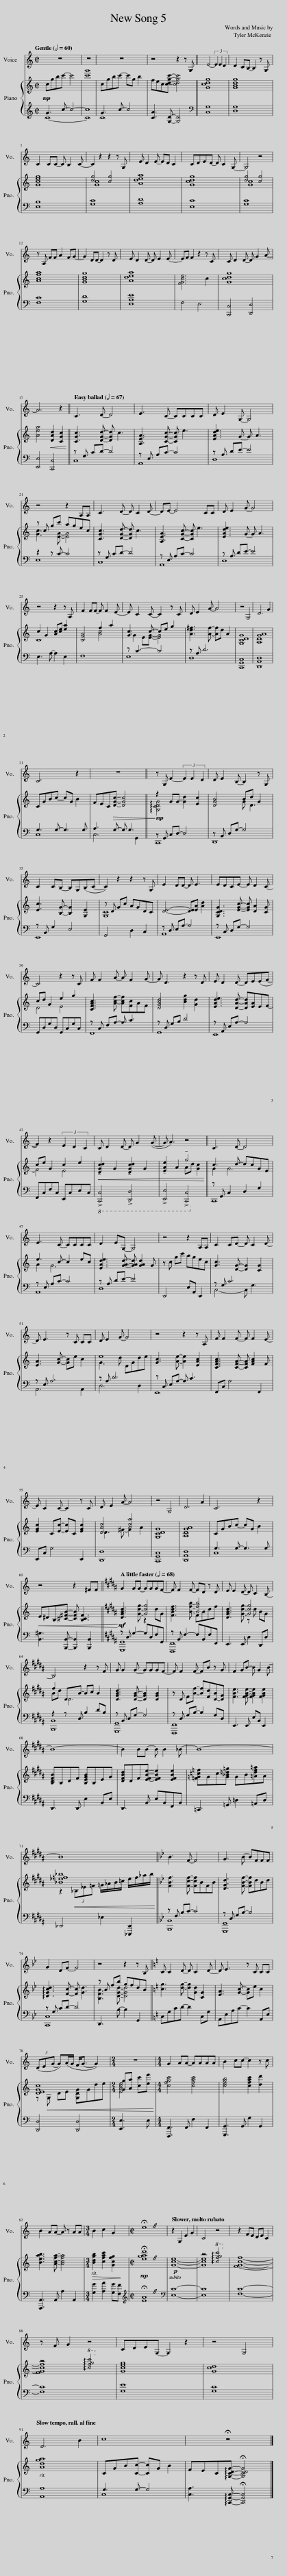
X:1
%%score 1 { ( 2 5 ) | ( 3 4 ) }
L:1/8
Q:1/2=60
M:2/2
I:linebreak $
K:C
V:1 treble
V:2 treble
V:5 treble
V:3 treble
V:4 treble
V:1
 z8 | z8 | z8 | z4 z2 z G, || E4- (3E2 E2 D2 | %5
 D2 CB,- B,2 z G, |$ C2 CC- C B,2 C- | C2 z2 z2 z G, | E D2 E- ED C2 | CDED- D C2 G,- | %10
 G,4 z4 |$ z A, FF A2 FG- | G2 DD- D2 z D | E D2 D- D E2 E- | EF F2 z2 z C | %15
 C D2 D- D G2 A- |$ A6 z2 ||[Q:1/2=67] C3 D- D4 | E3 C- CCCC | D E2 G,- G,4 |$ %20
 z4 z2 A,A, | C3 D- D C2 D- | DE- E4 CC | D E2 G- G4 |$ z4 z2 z A, | %25
 F2 FF- F F2 E- | E C2 C- C2 z C | D E2 A- A4 | z4 G,4 | D6 G2 |$ %30
 C6 z2 | z8 || z G, E2- (3E2 E2 D2 | D E2 B,- B,2 z G, |$ C2 CB,- B,G,(B,C- | %35
 C2) z2 z2 z G, | E2 DD- D E3 | EDCE- E D2 C- |$ C4 z2 z C | F F2 A- A F2 G- | %40
 G D3 z2 z D | E D2 D- DE(EF- |$ F2) z2 (3E2 D2 C2 | C D2 D- D G2 (G- | G A3) z4 || %45
 C3 D- D4 |$ E3 C- CCCC | D2 EG,- G,4 | z4 z2 A,A, | C2 CD- D C2 D- |$ %50
 D E3 z C CC | D E2 G- G4 | z4 z2 z A, | F F2 F- F F2 E- |$ E C2 C- C2 z C | %55
 D E2 A- A4 | z4 G,4 | D6 A2 | C6 z2 |$ z4 z2 ^FF || %60
[K:B][Q:1/2=68] G2 GG- GGGF- | F F2 F- FD z D | E E2 D- D C2 B,- |$ B,4 z2 z F | G G2 G- GGGF- | %65
 F F2 F- FB z G | F2 GB- B G2 B- |$ B8- | B2 BB- B B2 _B- | B8- |$ %70
 B8 ||[K:Bb] B3 F- F4 | G3 B- BFFF |$ G2 DF- F4 | z4 z2 z B, || %75
[K:C] C C2 D- D C2 D- | D E3 z C CC |$ (3(DEG- G)(A/G/ F<G- G2) |[M:2/4] z4 |[M:4/4] G2 AA- AAAA | %80
 B2 cc- c2 z c |$ B2 AA- A z AA |[M:3/4] !fermata!B2 !fermata!c2 !fermata!G2 |[M:2/2] !fermata!e8 |[Q:1/4=120] z2 G,2 E2 G2 | %85
 C4 z4 | z2 FE DE C2 |$ z F G2 z4 | CDEG,- G,2 z2 | z4 G,4 |$ %90
[Q:1/4=120] !fermata!D6 !fermata!B2 |[Q:1/2=56] c8[Q:1/2=52][Q:1/2=48] |[Q:1/2=44] !fermata!z8[Q:1/2=40][Q:1/2=36] |] %93
V:2
!mp! cgbc'- c'4 | [c'g']8 | cgbc'- c'g b2 | fec[cdgc']- [cdgc']4 || [Gcdg]8 | %5
 [GBdg]8 |$ [Gceg]8 | [dg]4 [cg]4 | [Adea]8 | [Gcdg]8 | %10
 [dg]4 [cg]4 |$ [Acfa]8 | [GBdg]8 | [Adea]8 | [FGce]6 c2 | %15
 [Gcdg]8 |$ [Aea]4!<(! [DAd]2 [CGc]2!<)! || [CGc]3 [DGd]- [DGd] c3 | [A,EA]3 [CGc]- [CGc] e3 | [EAde]3 G- G A3 |$ %20
 z c gc' agec |!mf! [CGc]3 [DGd]- [DGd] c3 | [A,EA]3 [CGc]- [CGc] e3 | [EAde]3 G- G A3 |$ c2 G2 [Ac][ce] [ea]2 | %25
 [CFA]4 f2 a2 | [Gc]3 c- ce g2 | [Ad^f]3 [Af]- [Af]d A2 | [G,CDG]8 | [A,DGA]8 |$ %30
 CGBc- cG B2 | FEC[DGc]- [DGc]4 || z2 GG- [Gd]2 [Ec]2 | [DGB]4 Bd G2 |$ [Ec]3 [B,G]- [B,G]2 [G,E]2 | %35
 z D Gc AGDC | [DE]4- [DE][EA] [Ad]2 | [G,CDG]3 [EGc]- [EGc] [DA]2 [CG] |$ cd G2 e2 g2 | [CFAc]3 [Acf]- [Acf][Fc]AF | %40
 [DGBd]4 [Bdg]2 [Gd]2 | [EAde]3 [DAd]- [DAd][EA]EF- |$ ce G2 c2 e2 | !tenuto![DGcd]2 G2 !tenuto![DGcd]2 G2 | !tenuto![EAe]2 A2 !tenuto!g4 || %45
 c3 d- dcGE |$ e3 c- c2 ec | [EAde]3 [GAd]- [GAd] [GAd]2 G | z c gc' agec | [Gc]3 [DG]- [DG]2 [CG]2 |$ %50
 [EA]3 [Gc]- [Gc]e c2 | e8 | [Gc]3 [Ae]- [Ae]2 [EAc]2 | [CFAc]3 [CFA]- [CFA] [FAc]2 F |$ [EGc]2 C[Ec]- [Ec]C [EGc]2 | %55
 [DAd]4 [Ada]4 | [G,CDG]8 | [A,DGA]8 | CGBc- cG B2 |$!<(! E^DB,[^C^FB]- [CFB] [B,CF]3!<)! || %60
[K:B]!mf! [DGBd]3 [Gdg]- [Gdg]4 | [FBdf]3 [Bfb]- [Bfb]4 | [DGBd]3 [Gdg]- [Gdg]4 |$ f2 DB- Bc B2 | [DGBd]3 [DGB]- [DGB]2 [DGB]2 | %65
 z D F[Bf]- [Bf][Fd][D-B][DG] | [FBe]3 [FGBe]- [FGBe]2 [FGBe]2 |$ [B,DFB]B,DF [B,EGB]B,EG | [DFBd]DF[EFBe]- [EFBe]2 [EFBe]2 | [=F=G=c=f]Gc[G_B=d=g] GB[=Adf=a]A |$ %70
 [_B_e=f_b]8 ||[K:Bb] [FBf]3 [Fcf]- [Fcf]BFB | [DGd]3 [FBf]- [FBf]dBd |$ !arpeggio![DGcd]3 [Fc]- [Fc] [Gd]3 | z B fb gfdB || %75
[K:C] [cg]3 [dg]- [dg][Gd] [CG]2 | [EA]3 [Gc]- [Gc]e c2 |$ [DEGc]8 |[M:2/4] [Gg][Aa] [cc'][ee'] |[M:4/4] [cfgc']4 [cfac']4 | %80
 [cegb]4 [cfac']2 [dd']2 |$ [Beab]3 [Acfa]- [Acfa]4 |[M:3/4] [Bdgb]2 [cfac']2 [Gcfg]2 |[M:2/2]!mp! !fermata![egad']8 |!p! [Gce]8- | %85
 z4!8va(! !arpeggio![c'f'g'c'']4!8va)! | [FGcf]8- |$ z4!8va(! !arpeggio![c'f'g'c'']4!8va)! | [Gceg]8 | [Gcd]8 |$ %90
 [Adga]8 | CGB[Cc]- [Cc]G B2 | FEC!arpeggio!!fermata![G,CDG]- !fermata![G,CDG]4 |] %93
V:3
 G3 c- c4- | c8 | G3 c- c4 | [CA]3 [G,D]- [G,D]4 ||[K:bass] [C,G,]8 | %5
 [D,G,]8 |$ [E,B,]8 | [G,C]8 | [A,D]8 | [E,C]8 | %10
 [G,C]8 |$ [F,C]8 | [G,D]8 | [E,A,E]8 | F,4 E,4 | %15
 [C,,C,]4 [D,,D,]4 |$ [E,,E,]4 [C,,C,]4 || z G, CD- D4 | z E, A,C- C4 | z A, DE- E4 |$ %20
 z2 z C- C4 | z G, CD- D4 | z E, A,C- C4 | z A, DE- E4 |$ E,3 A,- A,2 E,2 | %25
 F,8 | z C3- C4 | z A, D6 | [C,,G,,C,]8 | [D,,A,,D,]8 |$ %30
 G,3 G,- G,3 G, | A,3!>(! G,- G, G,3!>)! ||!mp! z G,, C,D,- D,4 | z B,, D,G,- G,4 |$ z B,, G,2 E,4 | %35
 G,,4 D,2 C,2 | z D, E,A,- A,4 | z C, D,G,- G,4 |$ G,,D,G,D, G,,C,G,C, | z C, F,A,- A, C3 | %40
 z D, G,B, D4 | z A,, E,A,- A,4 |$ F,,C,F,C, E,,C,E,C, |!8vb(!!<(! !>![C,,,C,,]4 !>![D,,,D,,]4 | !>![E,,,E,,]4 !>![C,,,C,,]4!8vb)!!<)! || %45
 z G,, C,2 D,2 G,2 |$ z E, A,C- C4 | z A, DE- E4 | E,,4 E,A,, E,,2 | z G, C6 |$ %50
 z E, A,6 | z A, D6 | z C, E,A,- A, C3 | F,,C, A,4 F,,2 |$ E,,C, G,4 E,,2 | %55
 [D,,D,]8 | [C,,G,,C,]8 | [D,,A,,D,]8 | G,3 G,- G,3 G, |$ [B,,^G,]3 [B,,,B,,]- [B,,,B,,]2 [B,,,B,,]2 || %60
[K:B] z D, G,2- G,D,F,G,, | z B,, F,2- F,B,,F,F,, | E,,3 E,, D,2 D,,D, |$ z2 z D, B,2 DB, | z B,, D,G,- G,4 | %65
 z D, G,B,- B,2 G,D, | E,,3 E,, E,B,, E,,2 |$ D,,3 D,, E,2 B,,E, | D,,3 B,, E,B,,F,,B,, | =C,,3 =G,, =D,2 =A,,D, |$ %70
 _E,,4 _E,2 [_E,,,E,,]2 ||[K:Bb] z F, B,C- C4 | z D, G,B,- B,4 |$ z G, CD- D4 | D,,3 B,- B,2 G,,2 || %75
[K:C] C,G,CD- D2 C,G, | A,,E,A,C- C2 A,,E, |$ [D,,D,]4 [D,,D,]4 |[M:2/4] [E,,E,]3 E, |[M:4/4] [F,,,F,,]3 F,, F,2 F,,2 | %80
 [G,,,G,,]3 G,, G,2 G,,2 |$ [A,,,A,,]3 A,, A,2 A,,2 |[M:3/4]!>(! [G,G]2 [A,A]2 [G,G][F,F]!>)! |[M:2/2][K:treble] !fermata![EA]8 |[K:bass] [E,C]8- | %85
 [E,C]8 | [F,C]8- |$ [F,C]8 | [G,E]8 | [G,C]8 |$ %90
 [A,,A,]8 | G,3 G,- G,4 | [C,A,]3 !arpeggio![C,,G,,C,]- !fermata![C,,G,,C,]4 |] %93
V:4
 C8- | C8 | C8 | x8 ||[K:bass] x8 | %5
 x8 |$ x8 | x8 | x8 | x8 | %10
 x8 |$ x8 | x8 | x8 | x8 | %15
 x8 |$ x8 || C,8 | A,,8 | D,8 |$ %20
 E,8 | C,8 | A,,8 | D,8 |$ x8 | %25
 x8 | E,8 | D,8 | x8 | x8 |$ %30
 C,8 | C,6 G,,2 || C,,8 | D,,8 |$ E,,8 | %35
 x8 | A,,8 | E,,8 |$ x8 | F,,8 | %40
 G,,8 | E,,8 |$ x8 |!8vb(! x8 | x8!8vb)! || %45
 C,,8 |$ A,,8 | D,8 | x8 | C,4- C, G,3 |$ %50
 A,,6 A,,2 | D,6 D,2 | E,,8 | x8 |$ x8 | %55
 x8 | x8 | x8 | C,8 |$ x8 || %60
[K:B] [G,,,G,,]8 | [F,,,F,,]8 | x8 |$ [B,,,B,,]8 | [G,,,G,,]8 | %65
 [F,,,F,,]8 | x8 |$ x8 | x8 | x8 |$ %70
 x8 ||[K:Bb] [B,,,B,,]8 | [G,,,G,,]8 |$ [C,,C,]8 | x8 || %75
[K:C] x8 | x8 |$ x8 |[M:2/4] x4 |[M:4/4] x8 | %80
 x8 |$ x8 |[M:3/4] x6 |[M:2/2][K:treble] x8 |[K:bass] x8 | %85
 x8 | x8 |$ x8 | x8 | x8 |$ %90
 x8 | C,8 | x8 |] %93
V:5
 x8 | x8 | x8 | x8 || x8 | %5
 x8 |$ x8 | [Gc]8 | x8 | x8 | %10
 [Gc]8 |$ x8 | x8 | x8 | x8 | %15
 x8 |$ x8 || x8 | x8 | x8 |$ %20
 [Gc]3 [EA]- [EA]4 | x8 | x8 | x8 |$ C8 | %25
 x4 [Ac]4 | G2 E[EG]- [EG]4 | x8 | x8 | x8 |$ %30
 x8 | x8 || !arpeggio![G,CDG]4 x4 | x4 G D3 |$ x8 | %35
 [G,C]8 | x8 | x8 |$ D4 E4 | x8 | %40
 x8 | x8 |$ F4 E4 | x8 | x4 Ad [Gc]2 || %45
 G2 G6 |$ A2 G6 | x8 | x8 | x8 |$ %50
 x8 | G3 d DGde | x8 | x8 |$ x8 | %55
 D3 ^F- F2 A2 | x8 | x8 | x8 |$ x8 || %60
[K:B] x4 z2 dG | x4 FBdf | x4 z d BG |$ Bd D6 | x8 | %65
 x8 | x8 |$ x8 | x8 | x8 |$ %70
 z2!<(! (3_B,_E=F =G/_A/_B/=c/ _e/=f/_a/_b/!<)! ||[K:Bb] x8 | x8 |$ x8 | [B,FB]3 [DGd]- [DGd]4 || %75
[K:C] x8 | x8 |$ z!<(! G, DE [G,DG]Gde |[M:2/4] [EAce]4!<)! |[M:4/4] x8 | %80
 x8 |$ x8 |[M:3/4] x6 |[M:2/2] x8 | x8 | %85
 [Gce]8 | x8 |$ [FGcf]8 | x8 | x8 |$ %90
 x8 | x8 | x8 |] %93
